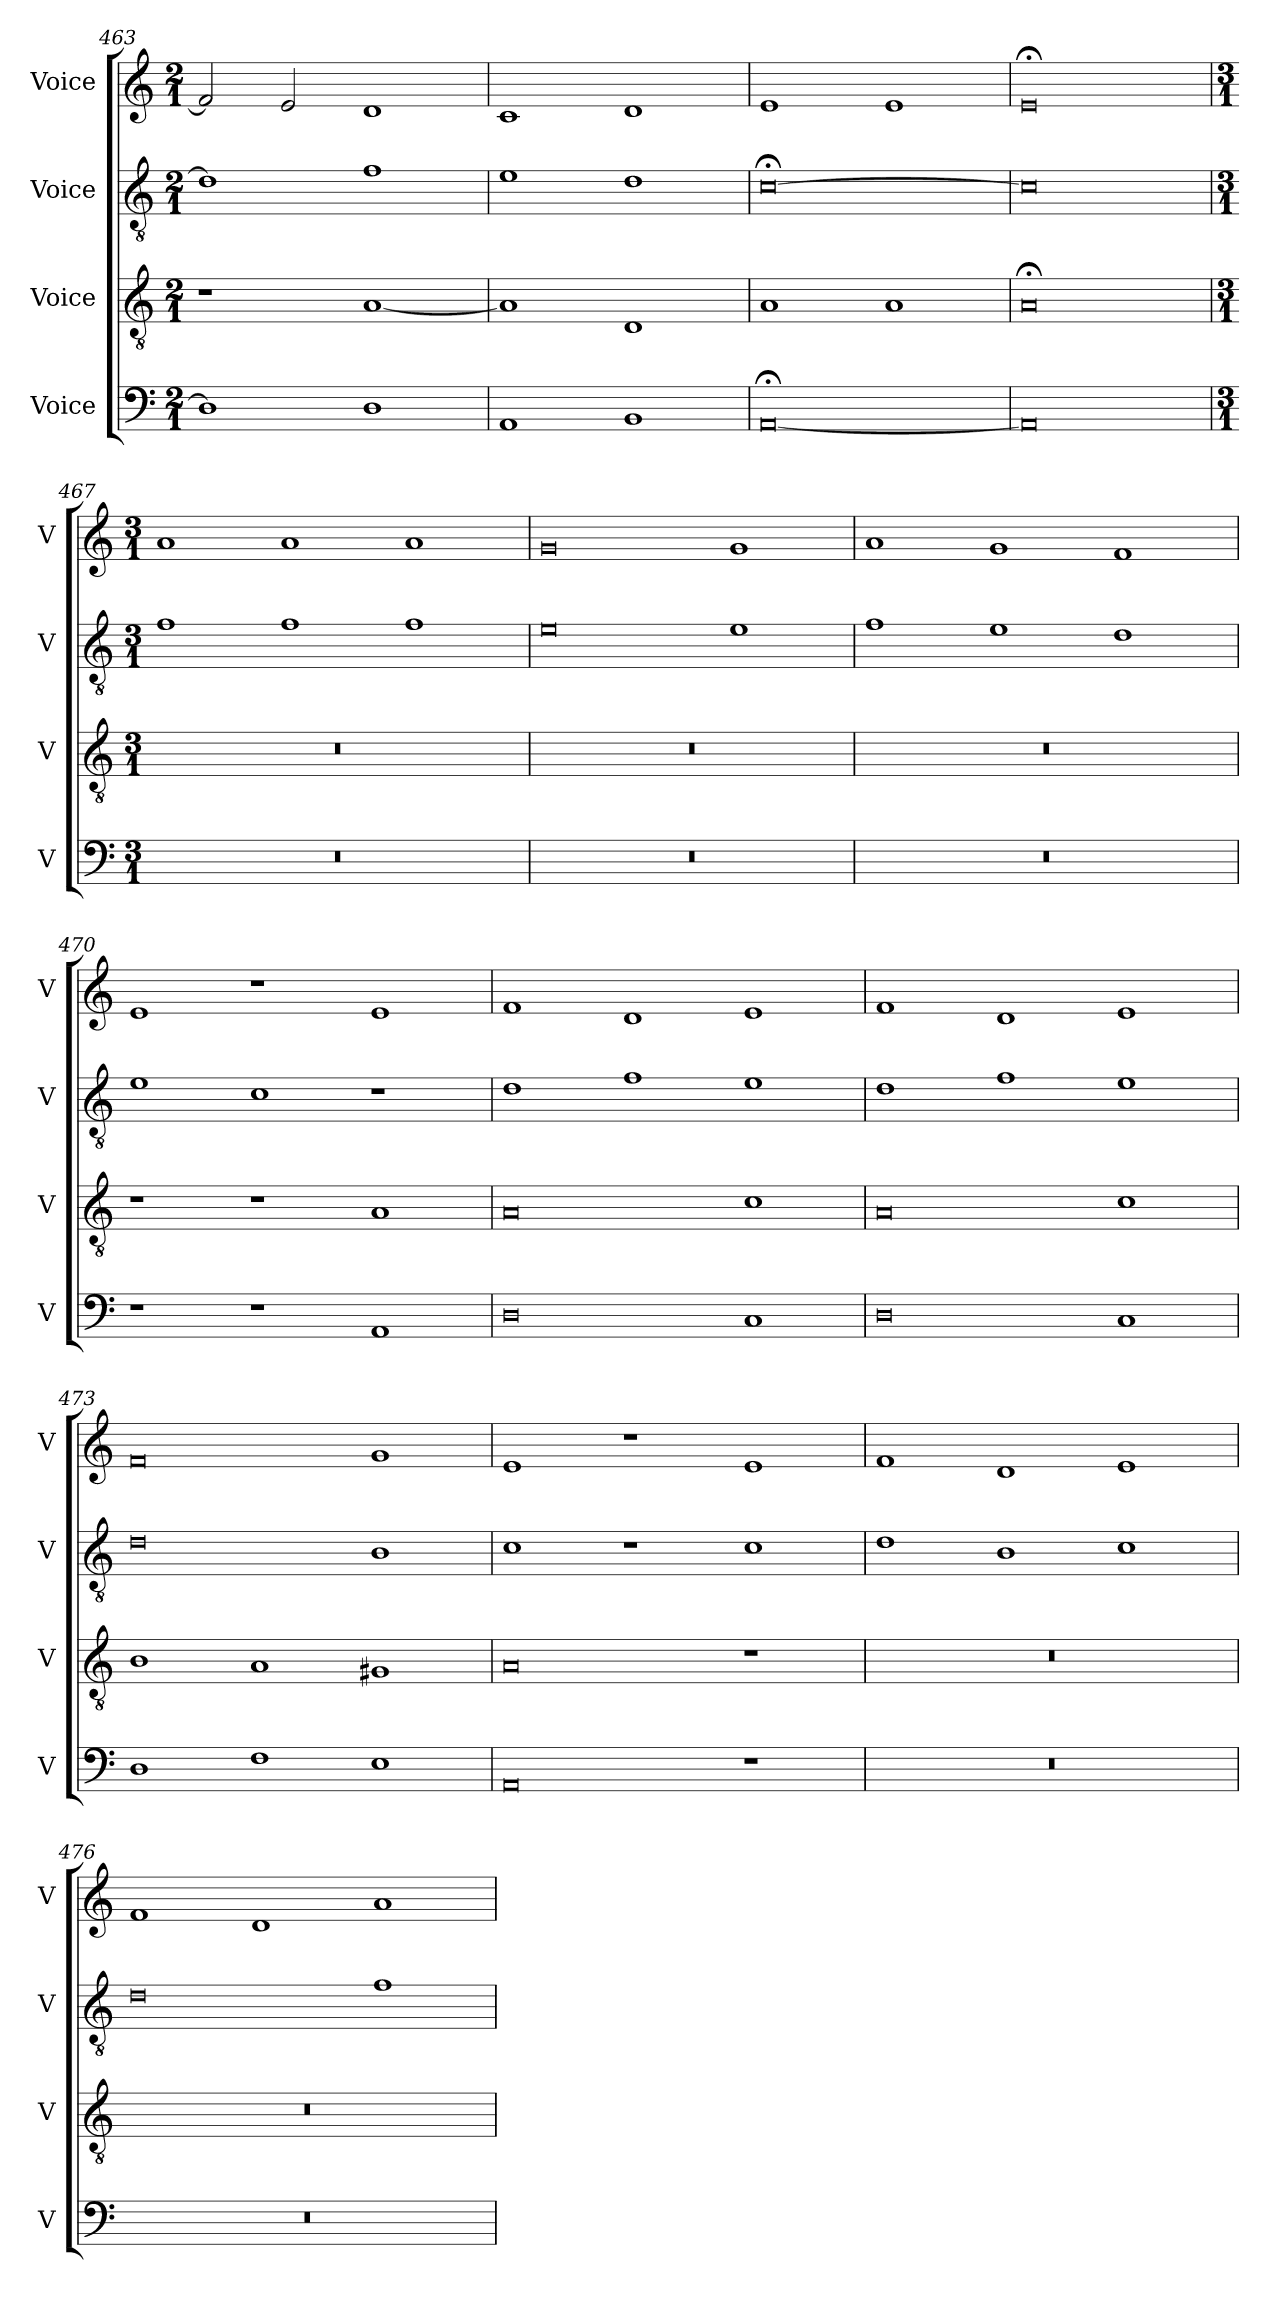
**kern	**kern	**kern	**kern
*part4	*part3	*part2	*part1
*staff4	*staff3	*staff2	*staff1
*I"Voice	*I"Voice	*I"Voice	*I"Voice
*I'V	*I'V	*I'V	*I'V
*clefF4	*clefGv2	*clefGv2	*clefG2
*k[]	*k[]	*k[]	*k[]
*M2/1	*M2/1	*M2/1	*M2/1
=463	=463	=463	=463
1D]	1r	1d]	2f/]
.	.	.	2e/
1D	[1A	1f	1d
=464	=464	=464	=464
1AA	1A]	1e	1c
1BB	1D	1d	1d
!!LO:LB:g=z
=465	=465	=465	=465
[0AA;	1A	[0c;	1e
.	1A	.	1e
=466	=466	=466	=466
0AA]	0A;	0c]	0e;
=467	=467	=467	=467
*M3/1	*M3/1	*M3/1	*M3/1
0.r	0.r	1f	1a
.	.	1f	1a
.	.	1f	1a
=468	=468	=468	=468
0.r	0.r	0e	0g
.	.	1e	1g
=469	=469	=469	=469
0.r	0.r	1f	1a
.	.	1e	1g
.	.	1d	1f
=470	=470	=470	=470
1r	1r	1e	1e
1r	1r	1c	1r
1AA	1A	1r	1e
=471	=471	=471	=471
0D	0A	1d	1f
.	.	1f	1d
1C	1c	1e	1e
=472	=472	=472	=472
0D	0A	1d	1f
.	.	1f	1d
1C	1c	1e	1e
!!LO:PB:g=z
=473	=473	=473	=473
1D	1B	0d	0f
1F	1A	.	.
1E	1G#X	1B	1g
=474	=474	=474	=474
0AA	0A	1c	1e
.	.	1r	1r
1r	1r	1c	1e
=475	=475	=475	=475
0.r	0.r	1d	1f
.	.	1B	1d
.	.	1c	1e
=476	=476	=476	=476
0.r	0.r	0d	1f
.	.	.	1d
.	.	1f	1a
=	=	=	=
*-	*-	*-	*-
